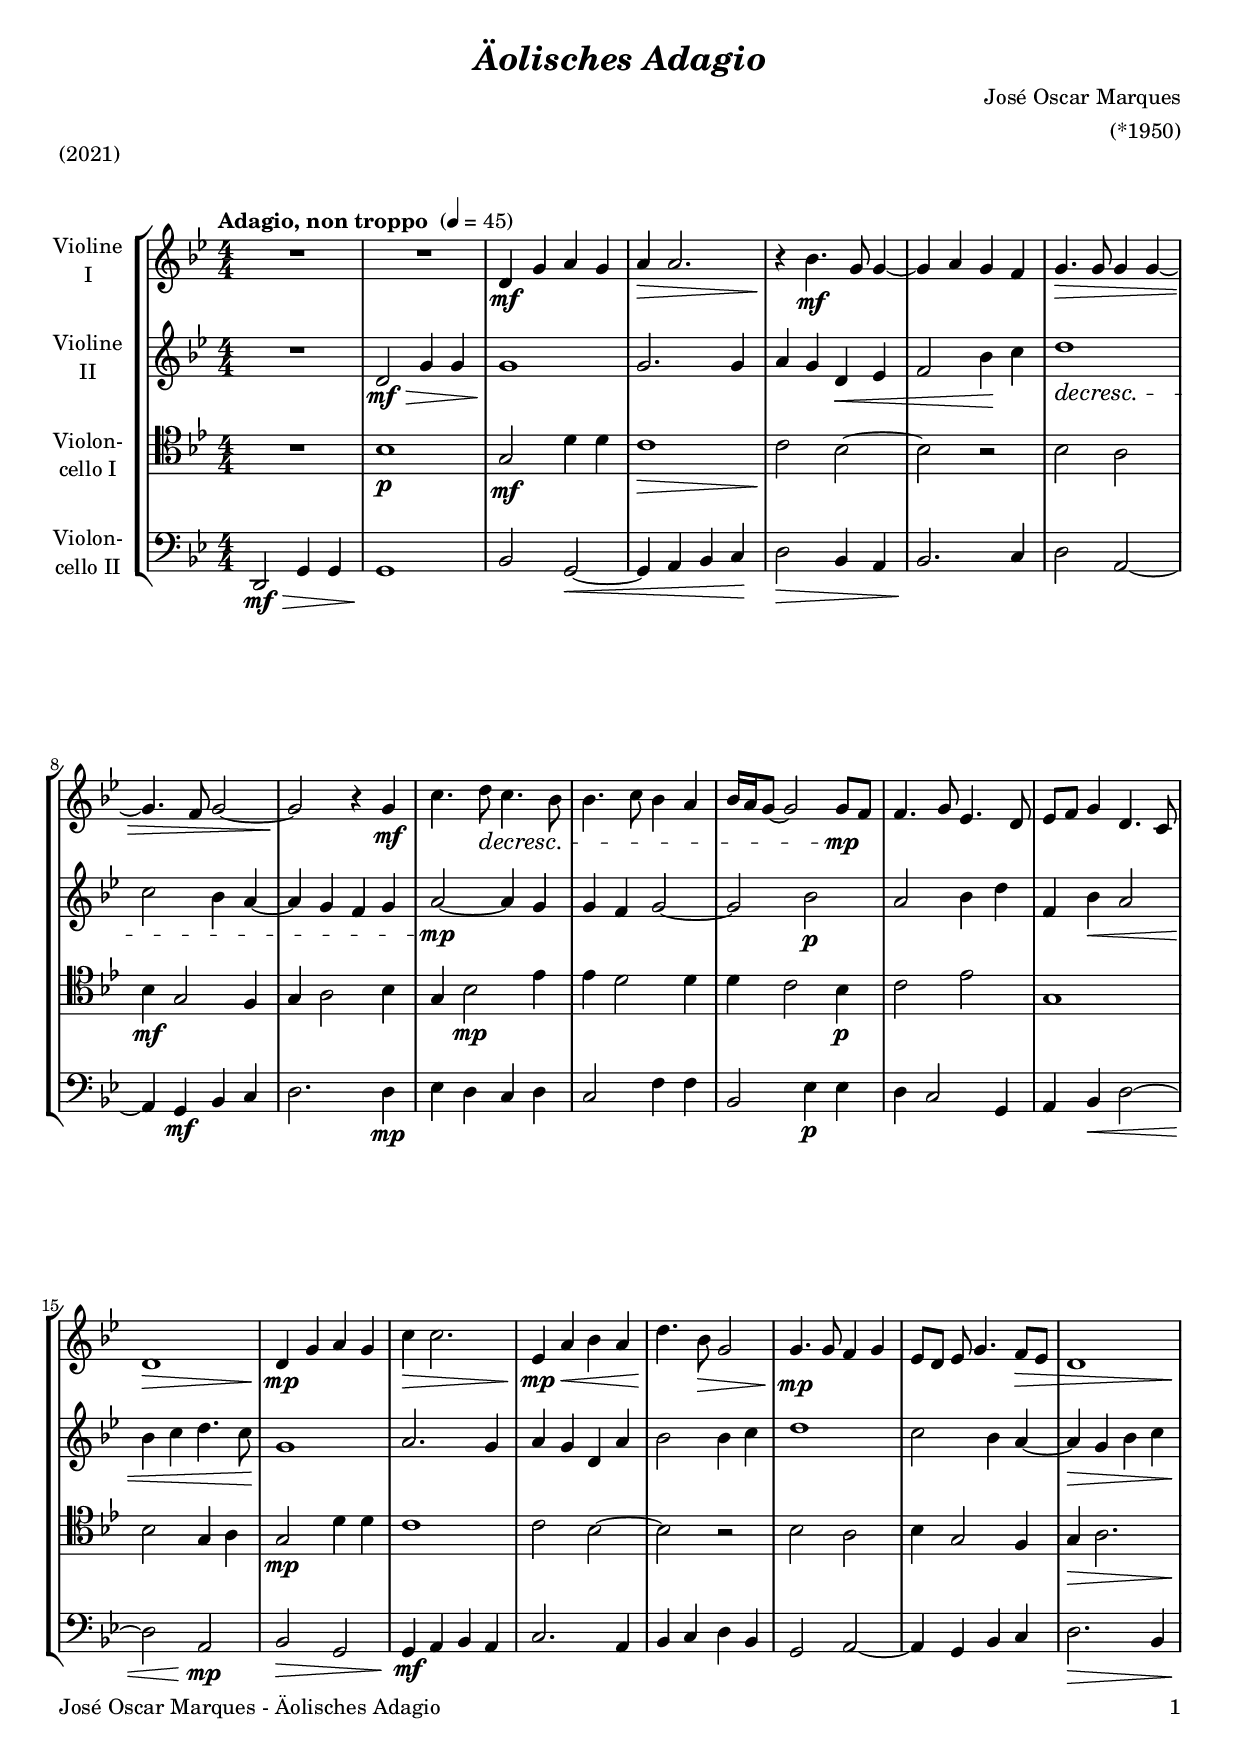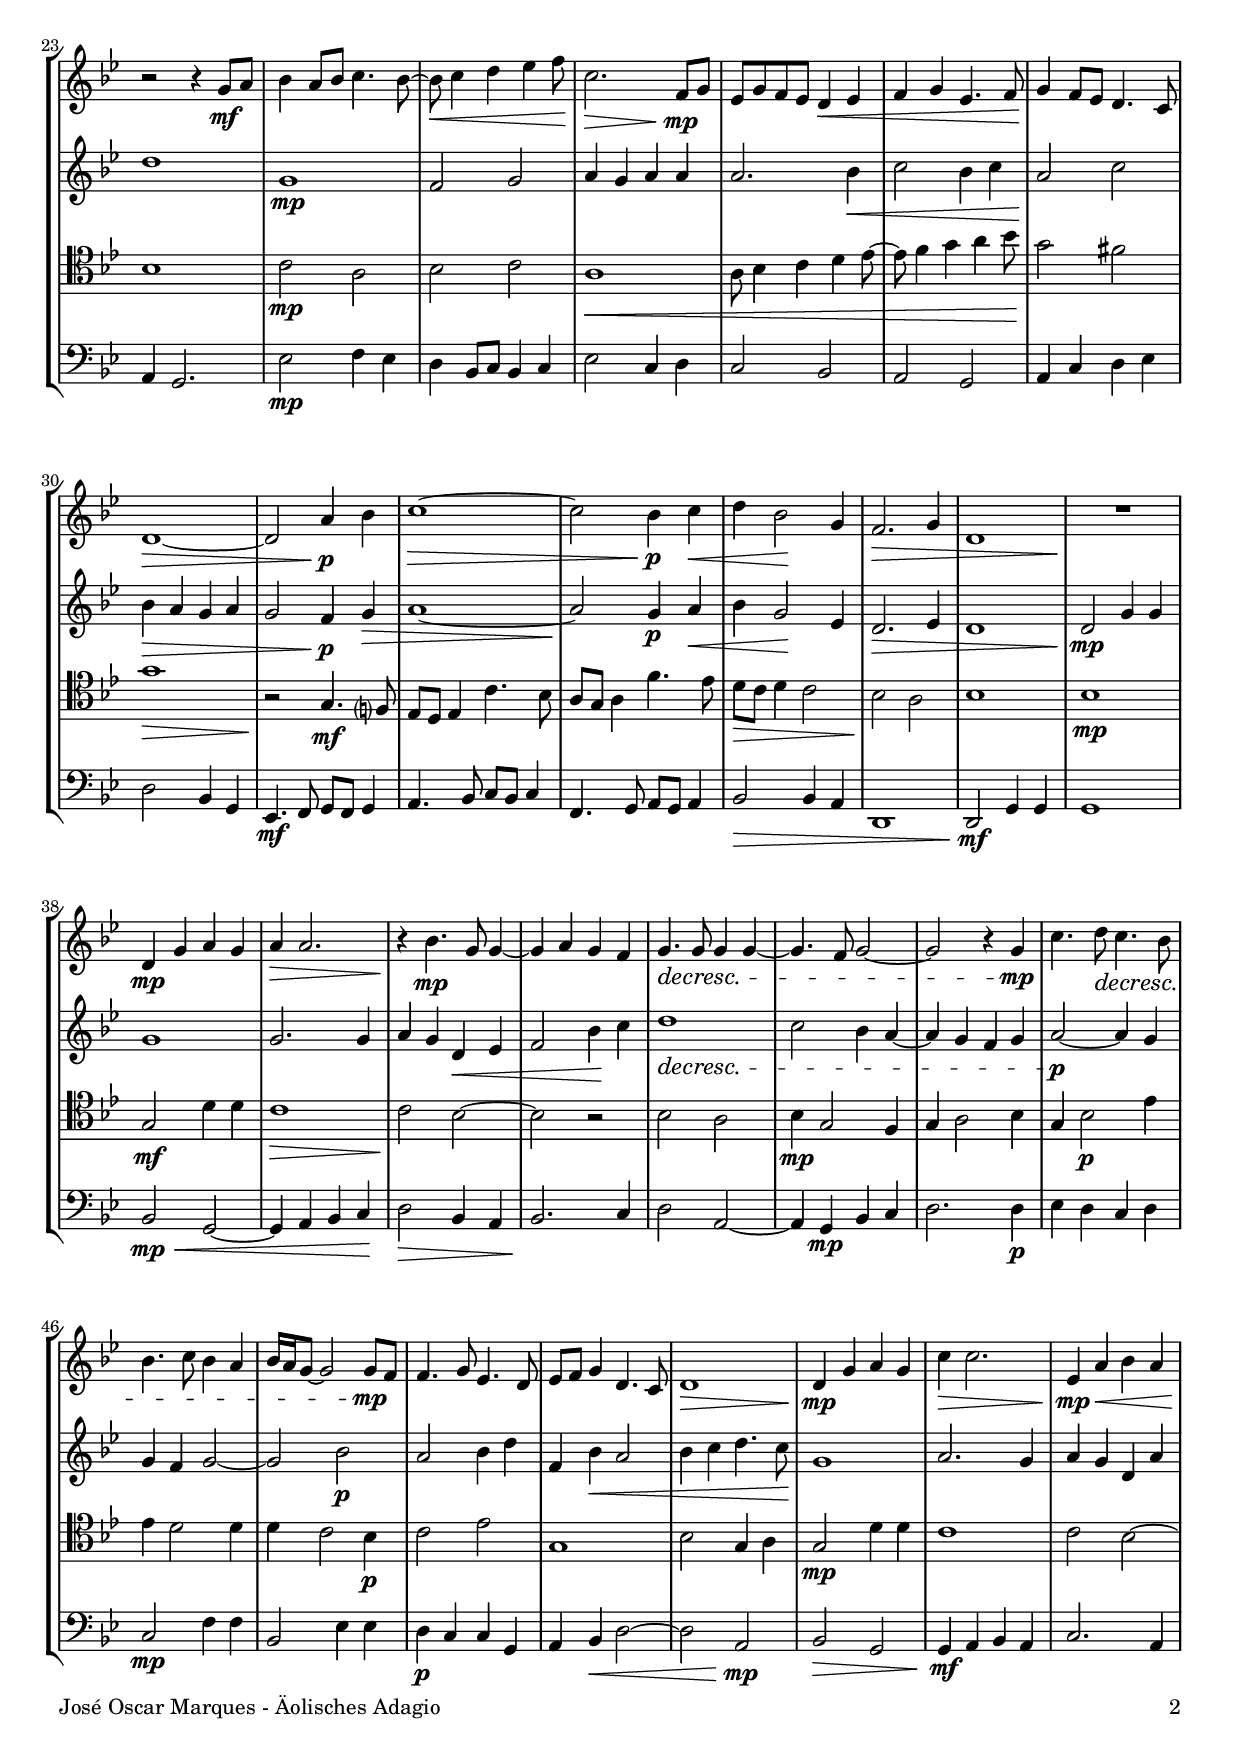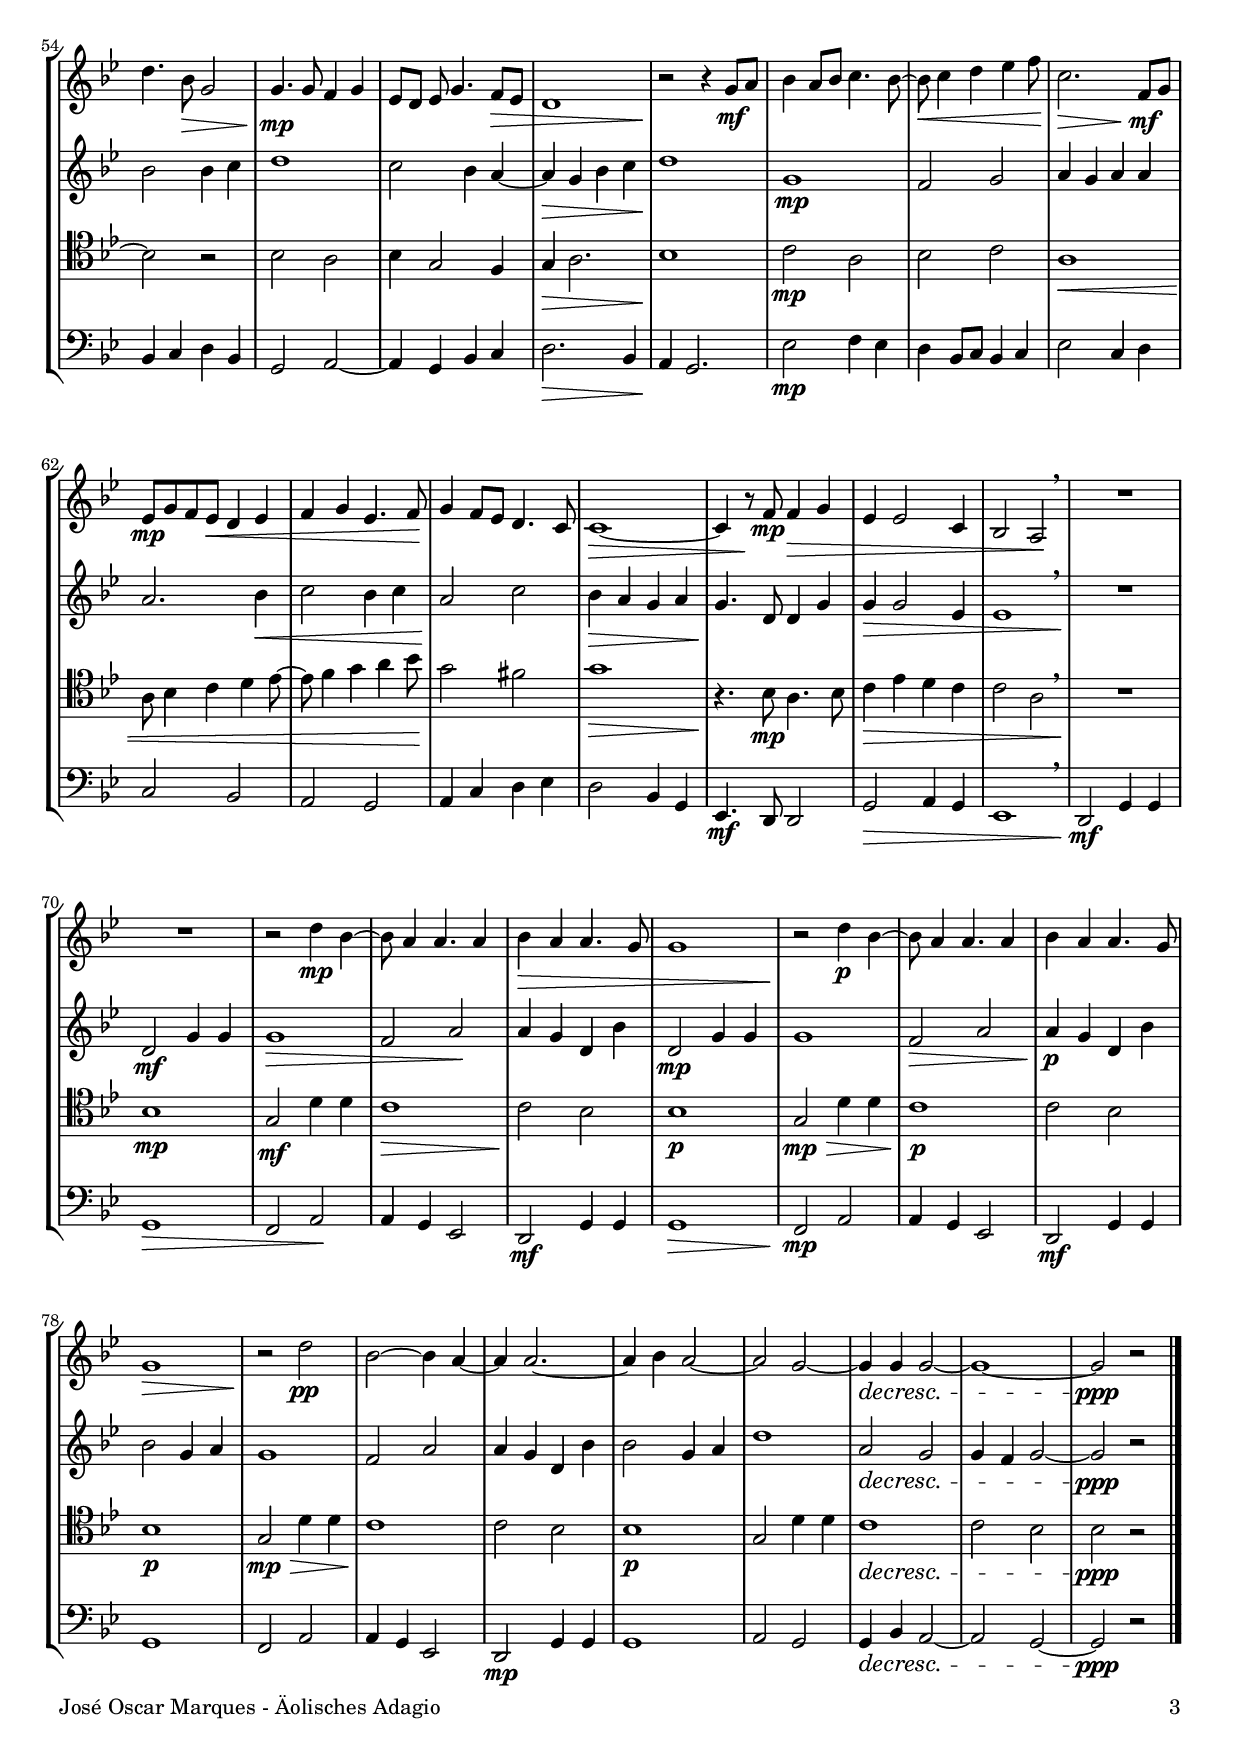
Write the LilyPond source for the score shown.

\version "2.20.2"
\include "deutsch.ly"

#(set-global-staff-size 18.5)

\header {
  title     = \markup \bold \italic "Äolisches Adagio"
  composer  = "José Oscar Marques"
  arranger  = "(*1950)"
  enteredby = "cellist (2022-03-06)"
  piece     = "(2021)"
}

voiceconsts = {
  \key g \minor
  \time 4/4
  \clef "treble"
  \numericTimeSignature
  \compressEmptyMeasures
  % Set default beaming for all staves
%  \set Timing.beamExceptions = #'()
%  \set Timing.baseMoment     = #(ly:make-moment 1 4)
%  \set Timing.beatStructure  = #'(1 1 1)
  \tempo "Adagio, non troppo " 4=45
}

micl = "clarinet"
mifl = "flute"
miob = "oboe"
mifh = "french horn"
misx = "tenor sax"
mist = "string ensemble 1"
mivl = "violin"
miba = "cello"
mipz = "pizzicato strings"

va = \relative c' {
  \voiceconsts

  R1*2
  d4\mf g a g
  a\> a2.
  r4\! b4.\mf g8 g4~
  g a g f
  g4.\> g8 g4 g~
  g4. f8 g2~
  g\! r4 g\mf

  c4. d8\decresc c4. b8
  b4. c8 b4 a
  b16 a g8~ g2 g8\mp f
  f4. g8 es4. d8
  es f g4 d4. c8
  d1\>
  d4\!\mp g a g
  c4\> c2.

  es,4\!\mp a\< b a
  d4.\! b8\> g2
  g4.\!\mp g8 f4 g
  es8[ d] es g4. f8\> es
  d1
  r2\! r4 g8\mf a
  b4 a8 b c4. b8~
  b\< c4 d es f8\!

  c2.\> f,8\!\mp g
  es g f es d4\< es
  f g es4. f8
  g4\! f8 es d4. c8
  d1~\>
  d2 a'4\!\p b
  c1~\>
  c2 b4\!\p c\< d b2\! g4

  f2.\> g4
  d1
  R\!
  d4\mp g a g
  a\> a2.
  r4\! b4.\mp g8 g4~
  g a g f
  g4.\decresc g8 g4 g~
  g4. f8 g2~
  g r4 g\mp

  c4. d8\decresc c4. b8
  b4. c8 b4 a
  b16 a g8~ g2 g8\mp f
  f4. g8 es4. d8
  es f g4 d4. c8
  d1\>
  d4\!\mp g a g
  c\> c2.

  es,4\!\mp a\< b a
  d4.\! b8\> g2
  g4.\!\mp g8 f4 g
  es8[ d] es g4. f8\> es
  d1
  r2\! r4 g8\mf a
  b4 a8 b c4. b8~
  b\< c4 d es f8\!

  c2.\> f,8\!\mf g
  es\mp g f es\< d4 es
  f g es4. f8\!
  g4 f8 es d4. c8
  c1~\>
  c4 r8\! f\mp f4\> g
  es es2 c4
  b2 a\! \breathe
  R1*2

  r2 d'4\mp b~
  b8 a4 a4. a4
  b\> a a4. g8
  g1
  r2\! d'4\p b~
  b8 a4 a4. a4
  b a a4. g8
  g1\>
  r2\! d'\pp
  b~ b4 a~

  a a2.~
  a4 b a2~
  a g~
  g4\decresc g g2~
  g1~
  g2\ppp r \bar "|."
}

vb = \relative c' {
  \voiceconsts

  R1
  d2\mf\> g4 g
  g1\!
  g2. g4
  a g d\< es
  f2 b4\! c
  d1\decresc
  c2 b4 a~
  a g f g
  a2~\mp a4 g
  g f g2~

  g b\p
  a b4 d
  f, b\< a2
  b4 c d4. c8\!
  g1
  a2. g4
  a g d a'
  b2 b4 c
  d1
  c2 b4 a~
  a\> g b c

  d1\!
  g,\mp
  f2 g
  a4 g a a
  a2. b4\<
  c2 b4 c
  a2\! c
  b4\> a g a
  g2 f4\!\p g\>
  a1~
  a2\! g4\p a\<
  b g2\! es4

  d2.\> es4
  d1
  d2\!\mp g4 g
  g1
  g2. g4
  a g d\< es
  f2 b4\! c
  d1\decresc
  c2 b4 a~
  a g f g
  a2~\p a4 g
  g f g2~

  g b\p
  a b4 d
  f, b\< a2
  b4 c d4. c8
  g1\!
  a2. g4
  a g d a'
  b2 b4 c
  d1
  c2 b4 a~
  a\> g b c

  d1\!
  g,\mp
  f2 g
  a4 g a a
  a2. b4\<
  c2 b4 c
  a2\! c
  b4\> a g a
  g4.\! d8 d4 g
  g\> g2 es4
  es1 \breathe
  R\!

  d2\mf g4 g
  g1\>
  f2 a\!
  a4 g d b'
  d,2\mp g4 g
  g1
  f2\> a
  a4\!\p g d b'
  b2 g4 a
  g1
  f2 a
  a4 g d b'

  b2 g4 a
  d1
  a2\decresc g
  g4 f g2~
  g\ppp r \bar "|."
}

vc = \relative c' {
  \voiceconsts
  \clef "tenor"

  R1
  b\p
  g2\mf d'4 d
  c1\>
  c2\! b~
  b r
  b a
  b4\mf g2 f4
  g a2 b4
  g b2\mp es4
  es d2 d4
  d c2 b4\p

  c2 es
  g,1
  b2 g4 a
  g2\mp d'4 d
  c1
  c2 b~
  b r
  b a
  b4 g2 f4
  g\> a2.
  b1\!
  c2\mp a
  b c

  a1\<
  a8 b4 c d es8~
  es f4 g a b8\!
  g2 fis
  g1\>
  r2\! g,4.\mf f?8
  es d es4 c'4. b8
  a g a4 f'4. es8
  d\> c d4 c2

  b\! a
  b1
  b\mp
  g2\mf d'4 d
  c1\>
  c2\! b~
  b r
  b a
  b4\mp g2 f4
  g a2 b4
  g b2\p es4
  es d2 d4
  d c2 b4\p

  c2 es
  g,1
  b2 g4 a
  g2\mp d'4 d
  c1
  c2 b~
  b r
  b a
  b4 g2 f4
  g\> a2.
  b1\!
  c2\mp a
  b c

  a1\<
  a8 b4 c d es8~
  es f4 g a b8\!
  g2 fis
  g1\>
  r4.\! b,8\mp a4. b8
  c4\> es d c
  c2 a \breathe
  R1\!
  b\mp
  g2\mf d'4 d

  c1\>
  c2\! b
  b1\p
  g2\mp\> d'4 d
  c1\!\p
  c2 b
  b1\p g2\mp\> d'4 d
  c1\!
  c2 b
  b1\p
  g2 d'4 d
  c1\decresc
  c2 b

  b\ppp r \bar "|."
}

vd = \relative c, {
  \voiceconsts
  \clef "bass"

  d2\mf\> g4 g
  g1\!
  b2 g~\<
  g4 a b c\!
  d2\> b4 a
  b2.\! c4
  d2 a~
  a4 g\mf b c
  d2. d4\mp
  es d c d

  c2 f4 f
  b,2 es4\p es
  d c2 g4
  a b\< d2~
  d a\!\mp
  b\> g
  g4\!\mf a b a
  c2. a4
  b c d b
  g2 a~
  a4 g b c

  d2.\> b4
  a\! g2.
  es'2\mp f4 es
  d b8 c b4 c
  es2 c4 d
  c2 b
  a g
  a4 c d es
  d2 b4 g
  es4.\mf f8 g f g4

  a4. b8 c b c4
  f,4. g8 a g a4
  b2\> b4 a
  d,1
  d2\!\mf g4 g
  g1
  b2\mp\< g~
  g4 a b c\!
  d2\> b4 a
  b2.\! c4

  d2 a~
  a4 g\mp b c
  d2. d4\p
  es d c d
  c2\mp f4 f
  b,2 es4 es
  d\p c c g
  a b\< d2~
  d a\!\mp
  b2\> g
  g4\!\mf a b a

  c2. a4
  b c d b
  g2 a~
  a4 g b c
  d2.\> b4
  a\! g2.
  es'2\mp f4 es
  d b8 c b4 c
  es2 c4 d
  c2 b
  a g

  a4 c d es
  d2 b4 g
  es4.\mf d8 d2
  g\> a4 g
  es1 \breathe
  d2\!\mf g4 g
  g1\>
  f2 a\!
  a4 g es2
  d\mf g4 g
  g1\>
  f2\!\mp a

  a4 g es2
  d\mf g4 g
  g1
  f2 a
  a4 g es2
  d\mp g4 g
  g1
  a2 g
  g4\decresc b a2~
  a g~
  g\ppp r \bar "|."
}


music = \new StaffGroup <<
      \new Staff {
	\set Staff.midiInstrument = \mivl
	\set Staff.instrumentName = \markup \center-column { "Violine" "I" }
	\transpose g g { \va }
      }

      \new Staff {
	\set Staff.midiInstrument = \mivl
	\set Staff.instrumentName = \markup \center-column { "Violine" "II" }
	\transpose g g { \vb }
      }

      \new Staff {
	\set Staff.midiInstrument = \miba
	\set Staff.instrumentName = \markup \center-column { "Violon-" "cello I" }
	\transpose g g { \vc }
      }

      \new Staff {
	\set Staff.midiInstrument = \miba
	\set Staff.instrumentName = \markup \center-column { "Violon-" "cello II" }
	\transpose g g { \vd }
      }
>>

\book {
   \paper {
    print-page-number = ##t
    print-first-page-number = ##t
    ragged-last-bottom = ##f
    oddHeaderMarkup = \markup \null
    evenHeaderMarkup = \markup \null
    oddFooterMarkup = \markup {
      \fill-line {
        \on-the-fly #print-page-number-check-first
        "José Oscar Marques - Äolisches Adagio" \fromproperty #'page:page-number-string
      }
    }
    evenFooterMarkup = \oddFooterMarkup
  } \score {
    \music
    \layout {}
  }

  \score {
    \unfoldRepeats \music

    \midi {
      \context {
        \Score
      }
    }
  }
}